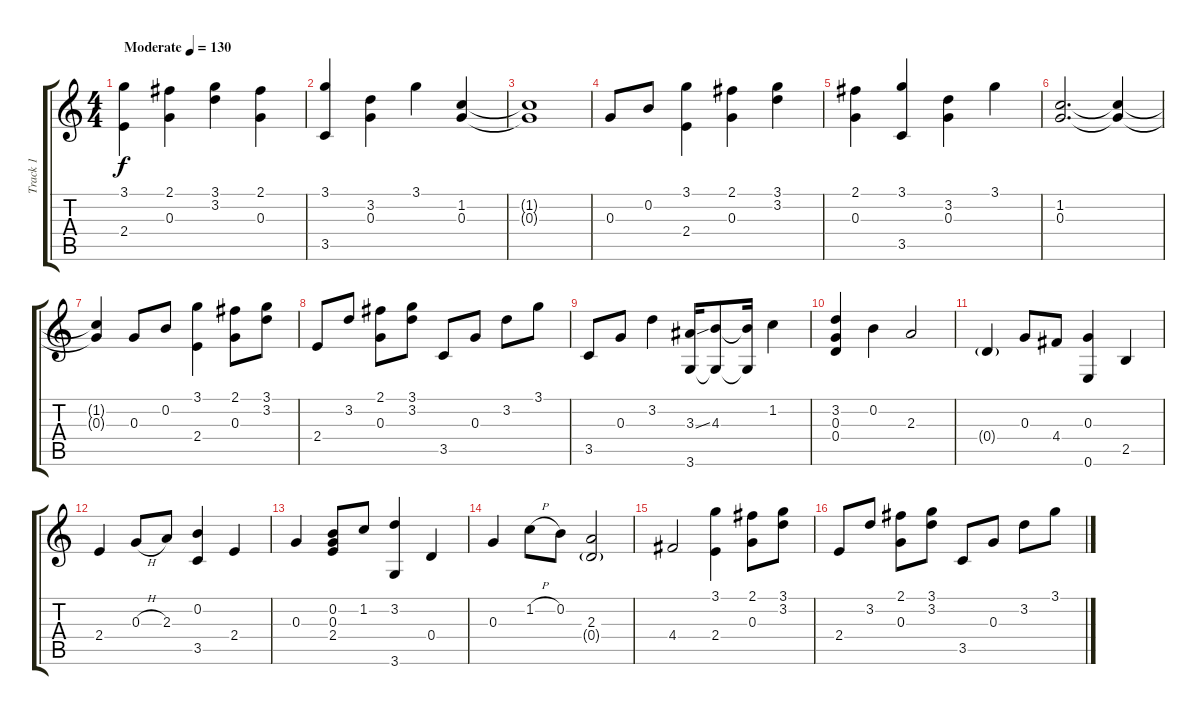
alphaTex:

\track ("Track 1" "Track 1") {instrument acousticguitarnylon}
\staff {score tabs}
\tuning (E4 B3 G3 D3 A2 E2) {hide}
\ts (4 4)
\tempo (130 "Moderate")
\clef g2
\ks c
(3.1 2.4).4{txt "" dy f instrument acousticguitarnylon} (2.1 0.3).4 (3.1 3.2).4 (2.1 0.3).4 |
(3.1 3.5).4 (3.2 0.3).4 3.1.4 (1.2 0.3).4 |
(1.2{t} 0.3{t}).1 |
0.3.8 0.2.8 (3.1 2.4).4 (2.1 0.3).4 (3.1 3.2).4 |
(2.1 0.3).4 (3.1 3.5).4 (3.2 0.3).4 3.1.4 |
(1.2 0.3).2{d} (1.2{t} 0.3{t}).4 |
(1.2{t} 0.3{t}).4 0.3.8 0.2.8 (3.1 2.4).4 (2.1 0.3).8 (3.1 3.2).8 |
2.4.8 3.2.8 (2.1 0.3).8 (3.1 3.2).8 3.5.8 0.3.8 3.2.8 3.1.8 |
3.5.8 0.3.8 3.2.4 (3.3{ss} 3.6).16 (4.3 3.6{t}).8 (4.3{t} 3.6{t}).16 1.2.4 |
(3.2 0.3 0.4).4 0.2.4 2.3.2 |
0.4{g}.4 0.3.8 4.4.8 (0.3 0.6).4 2.5.4 |
2.4.4 0.3{h}.8 2.3.8 (0.2 3.5).4 2.4.4 |
0.3.4 (0.2 0.3 2.4).8 1.2.8 (3.2 3.6).4 0.4.4 |
0.3.4 1.2{h}.8 0.2.8 (2.3 0.4{g}).2 |
4.4.2 (3.1 2.4).4 (2.1 0.3).8 (3.1 3.2).8 |
2.4.8 3.2.8 (2.1 0.3).8 (3.1 3.2).8 3.5.8 0.3.8 3.2.8 3.1.8
